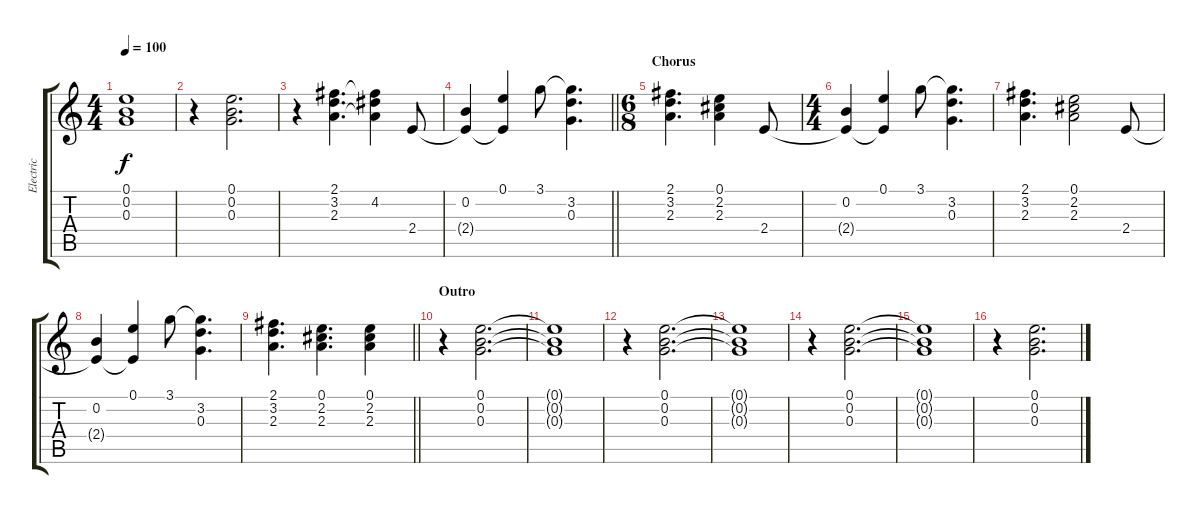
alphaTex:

\track ("Electric" "Electric") {instrument overdrivenguitar}
\staff {score tabs}
\tuning (E4 B3 G3 D3 A2 E2) {hide}
\ts (4 4)
\tempo 100
\clef g2
\ks c
(0.1{t} 0.2{t} 0.3{t}).1{dy f} |
r.4 (0.1 0.2 0.3).2{d} |
r.4 (2.1 3.2 2.3).4{d} (2.1{t} 4.2 2.3{t}).4 2.4.8 |
\barLineRight lightlight
(0.2 2.4{t}).4 (0.1 2.4{t}).4 3.1.8 (3.1{t} 3.2 0.3).4{d} |
\ts (6 8)
\section ("" "Chorus")
(2.1 3.2 2.3).4{d} (0.1 2.2 2.3).4 2.4.8 |
\ts (4 4)
(0.2 2.4{t}).4 (0.1 2.4{t}).4 3.1.8 (3.1{t} 3.2 0.3).4{d} |
(2.1 3.2 2.3).4{d} (0.1 2.2 2.3).2 2.4.8 |
(0.2 2.4{t}).4 (0.1 2.4{t}).4 3.1.8 (3.1{t} 3.2 0.3).4{d} |
\barLineRight lightlight
(2.1 3.2 2.3).4{d} (0.1 2.2 2.3).4{d} (0.1 2.2 2.3).4 |
\section ("" "Outro")
r.4 (0.1 0.2 0.3).2{d} |
(0.1{t} 0.2{t} 0.3{t}).1 |
r.4 (0.1 0.2 0.3).2{d} |
(0.1{t} 0.2{t} 0.3{t}).1 |
r.4 (0.1 0.2 0.3).2{d} |
(0.1{t} 0.2{t} 0.3{t}).1 |
r.4 (0.1 0.2 0.3).2{d}
